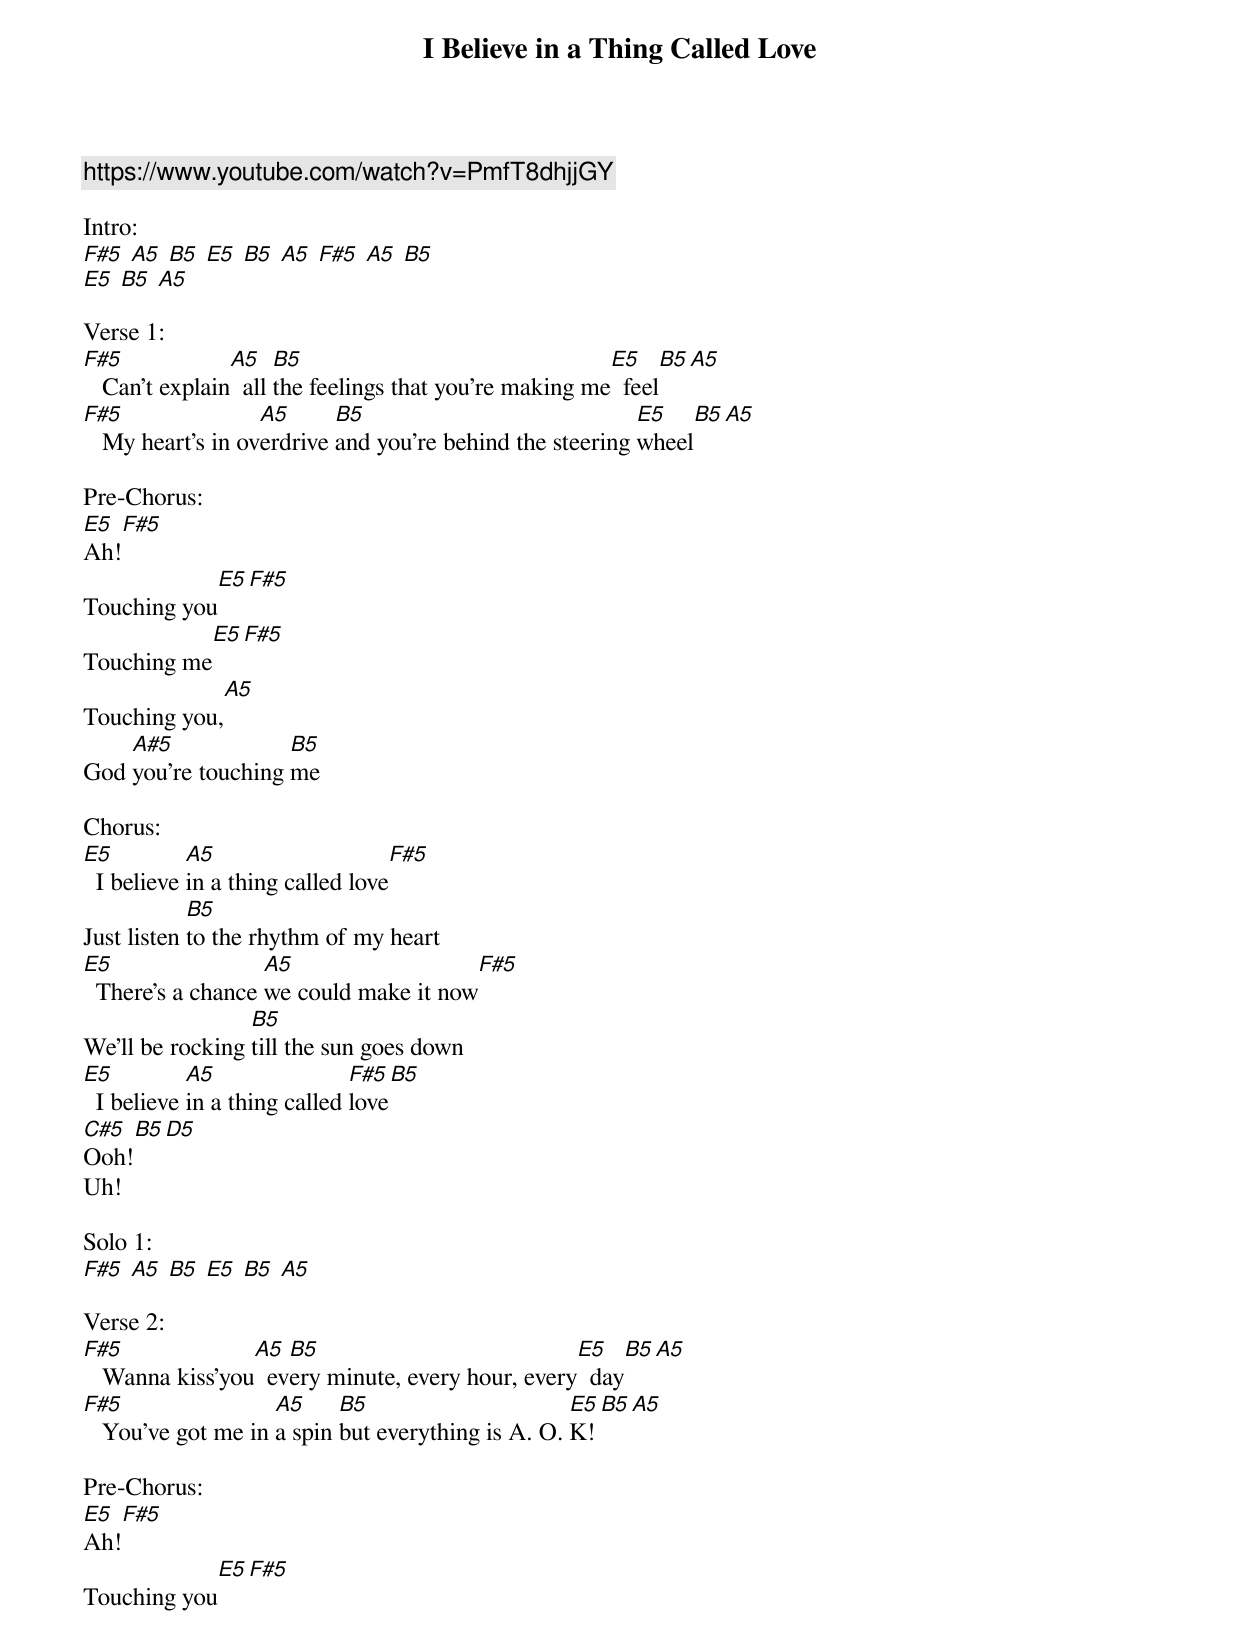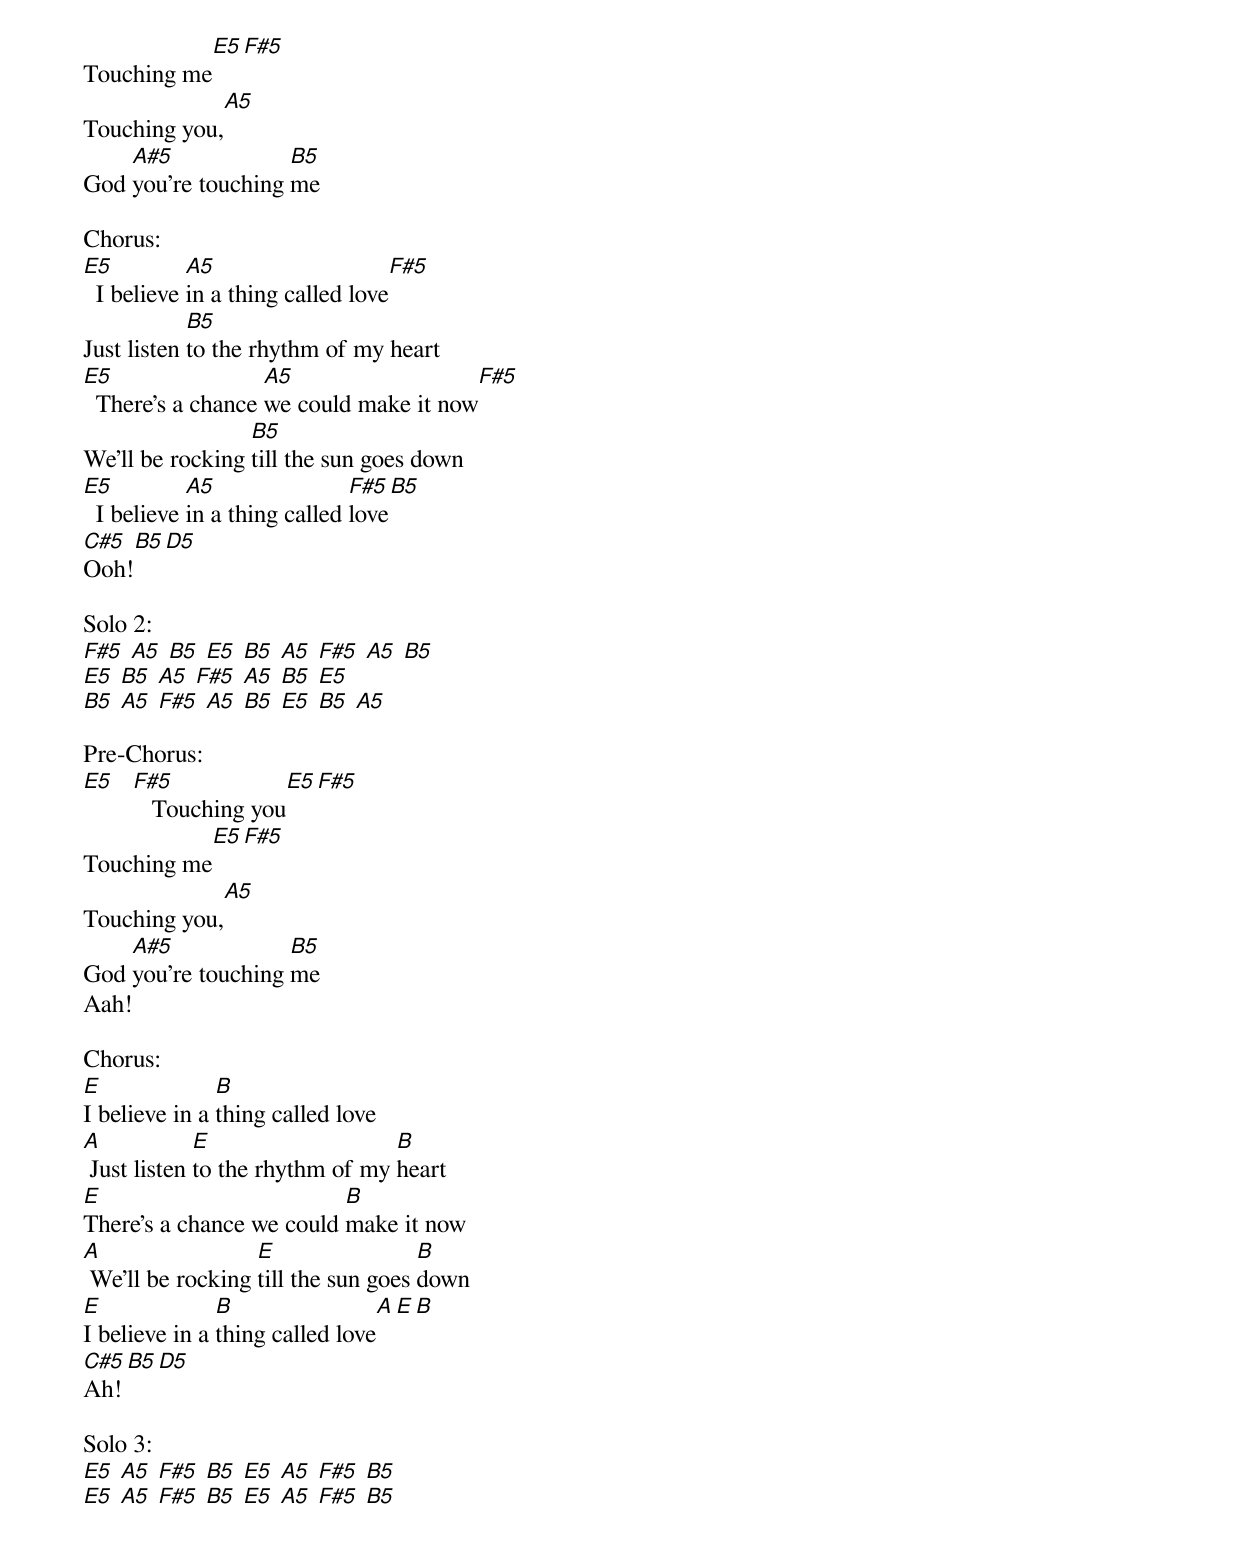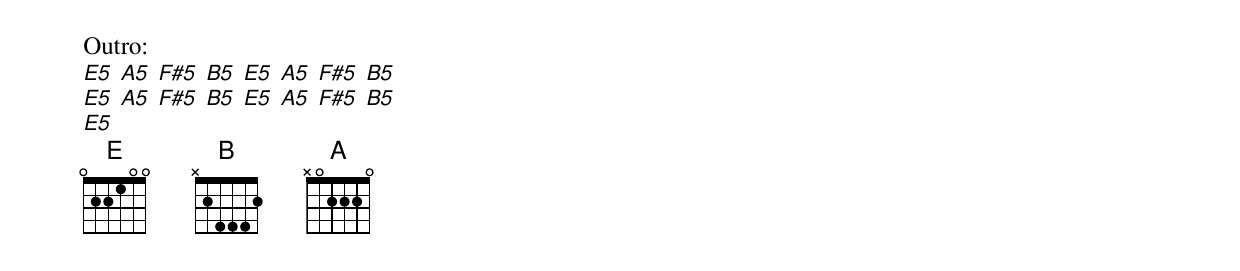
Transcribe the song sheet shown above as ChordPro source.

{title:I Believe in a Thing Called Love}
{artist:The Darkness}
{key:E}
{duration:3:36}
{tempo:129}

{c: https://www.youtube.com/watch?v=PmfT8dhjjGY }

Intro:
[F#5] [A5] [B5] [E5] [B5] [A5] [F#5] [A5] [B5]
[E5] [B5] [A5]

Verse 1:
[F#5]   Can't explain[A5]  all [B5]the feelings that you're making me[E5]  feel[B5][A5]
[F#5]   My heart's in ov[A5]erdrive [B5]and you're behind the steering [E5]wheel[B5][A5]

Pre-Chorus:
[E5]Ah![F#5]
Touching you[E5][F#5]
Touching me[E5][F#5]
Touching you,[A5]
God [A#5]you're touching [B5]me

Chorus:
[E5]  I believe [A5]in a thing called love[F#5]
Just listen [B5]to the rhythm of my heart
[E5]  There's a chance [A5]we could make it now[F#5]
We'll be rocking [B5]till the sun goes down
[E5]  I believe [A5]in a thing called [F#5]love[B5]
[C#5]Ooh![B5][D5]
Uh!

Solo 1:
[F#5] [A5] [B5] [E5] [B5] [A5]

Verse 2:
[F#5]   Wanna kiss'you[A5]  ev[B5]ery minute, every hour, every[E5]  day[B5][A5]
[F#5]   You've got me in [A5]a spin [B5]but everything is A. O. [E5]K![B5][A5]

Pre-Chorus:
[E5]Ah![F#5]
Touching you[E5][F#5]
Touching me[E5][F#5]
Touching you,[A5]
God [A#5]you're touching [B5]me

Chorus:
[E5]  I believe [A5]in a thing called love[F#5]
Just listen [B5]to the rhythm of my heart
[E5]  There's a chance [A5]we could make it now[F#5]
We'll be rocking [B5]till the sun goes down
[E5]  I believe [A5]in a thing called [F#5]love[B5]
[C#5]Ooh![B5][D5]

Solo 2:
[F#5] [A5] [B5] [E5] [B5] [A5] [F#5] [A5] [B5]
[E5] [B5] [A5] [F#5] [A5] [B5] [E5]
[B5] [A5] [F#5] [A5] [B5] [E5] [B5] [A5]

Pre-Chorus:
[E5]   [F#5]   Touching you[E5][F#5]
Touching me[E5][F#5]
Touching you,[A5]
God [A#5]you're touching [B5]me
Aah!

Chorus:
[E]I believe in a [B]thing called love
[A] Just listen [E]to the rhythm of my [B]heart
[E]There's a chance we could [B]make it now
[A] We'll be rocking [E]till the sun goes [B]down
[E]I believe in a [B]thing called love[A][E][B]
[C#5]Ah![B5][D5]

Solo 3:
[E5] [A5] [F#5] [B5] [E5] [A5] [F#5] [B5]
[E5] [A5] [F#5] [B5] [E5] [A5] [F#5] [B5]

Outro:
[E5] [A5] [F#5] [B5] [E5] [A5] [F#5] [B5]
[E5] [A5] [F#5] [B5] [E5] [A5] [F#5] [B5]
[E5]
